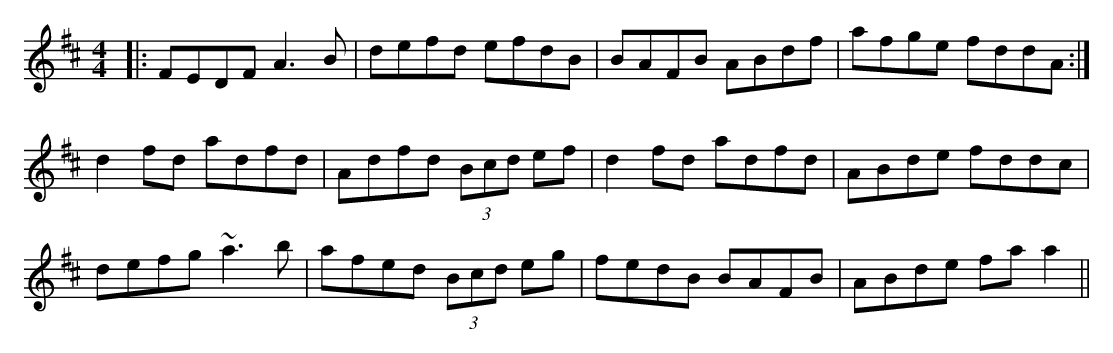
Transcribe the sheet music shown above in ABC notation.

X:1
M:4/4
K:D
|:FEDF A3B|defd efdB|BAFB ABdf|afge fddA:|
d2fd adfd|Adfd (3Bcd ef|d2fd adfd|ABde fddc|
defg ~a3b|afed (3Bcd eg|fedB BAFB|ABde faa2||
